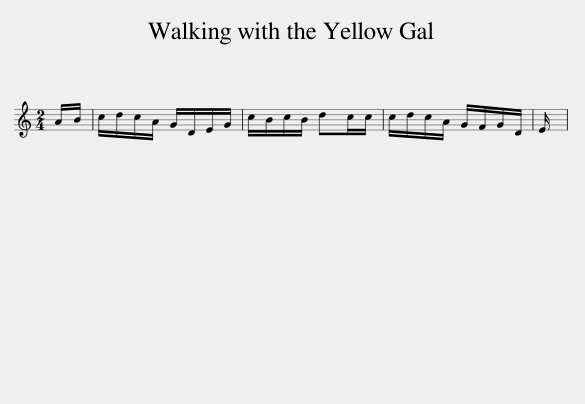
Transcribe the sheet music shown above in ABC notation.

X:1
L:1/8
M:2/4
I:linebreak $
K:C
V:1 treble
V:1
 A/B/ | c/d/c/A/ G/D/E/G/ | c/B/c/B/ dc/c/ | c/d/c/A/ G/F/G/D/ | E/ | %5
